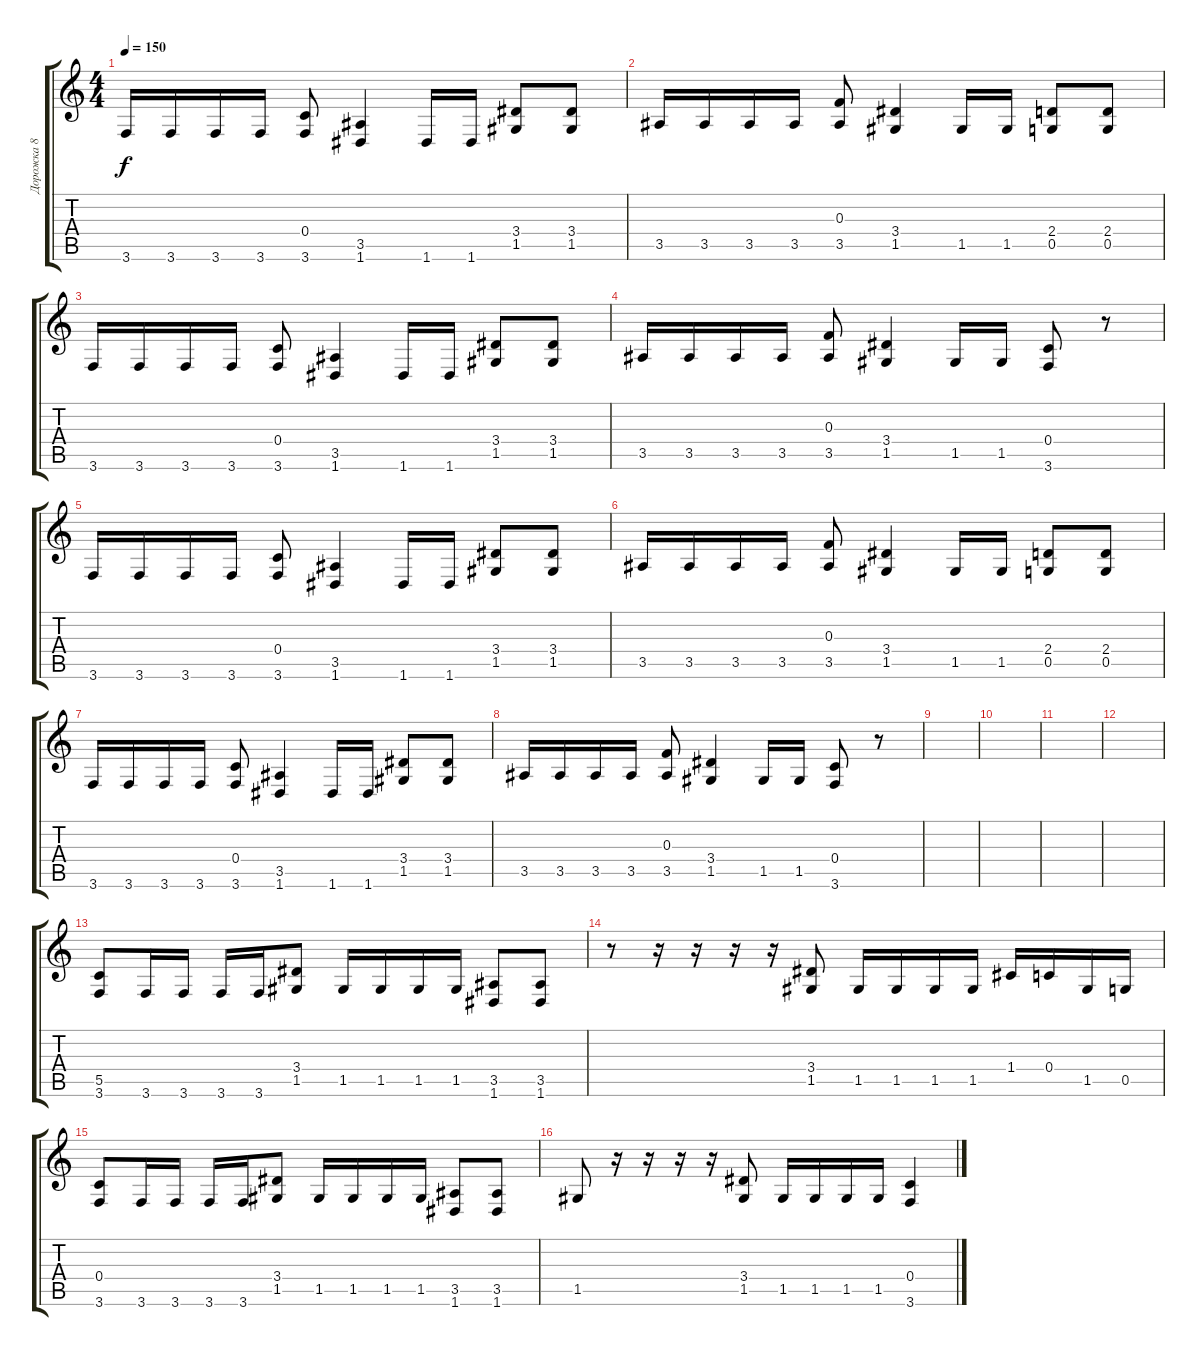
\track ("Дорожка 8" "Дорожка 8") {instrument distortionguitar}
\staff {score tabs}
\tuning (D4 A3 F3 C3 G2 D2) {hide}
\ts (4 4)
\tempo 150
\clef g2
\ks c
3.6.16{dy f} 3.6.16 3.6.16 3.6.16 (0.4 3.6).8 (3.5 1.6).4 1.6.16 1.6.16 (3.4 1.5).8 (3.4 1.5).8 |
3.5.16 3.5.16 3.5.16 3.5.16 (0.3 3.5).8 (3.4 1.5).4 1.5.16 1.5.16 (2.4 0.5).8 (2.4 0.5).8 |
3.6.16 3.6.16 3.6.16 3.6.16 (0.4 3.6).8 (3.5 1.6).4 1.6.16 1.6.16 (3.4 1.5).8 (3.4 1.5).8 |
3.5.16 3.5.16 3.5.16 3.5.16 (0.3 3.5).8 (3.4 1.5).4 1.5.16 1.5.16 (0.4 3.6).8 r.8 |
3.6.16 3.6.16 3.6.16 3.6.16 (0.4 3.6).8 (3.5 1.6).4 1.6.16 1.6.16 (3.4 1.5).8 (3.4 1.5).8 |
3.5.16 3.5.16 3.5.16 3.5.16 (0.3 3.5).8 (3.4 1.5).4 1.5.16 1.5.16 (2.4 0.5).8 (2.4 0.5).8 |
3.6.16 3.6.16 3.6.16 3.6.16 (0.4 3.6).8 (3.5 1.6).4 1.6.16 1.6.16 (3.4 1.5).8 (3.4 1.5).8 |
3.5.16 3.5.16 3.5.16 3.5.16 (0.3 3.5).8 (3.4 1.5).4 1.5.16 1.5.16 (0.4 3.6).8 r.8 |
|
|
|
|
(5.5 3.6).8 3.6.16 3.6.16 3.6.16 3.6.16 (3.4 1.5).8 1.5.16 1.5.16 1.5.16 1.5.16 (3.5 1.6).8 (3.5 1.6).8 |
r.8 r.16 r.16 r.16 r.16 (3.4 1.5).8 1.5.16 1.5.16 1.5.16 1.5.16 1.4.16 0.4.16 1.5.16 0.5.16 |
(0.4 3.6).8 3.6.16 3.6.16 3.6.16 3.6.16 (3.4 1.5).8 1.5.16 1.5.16 1.5.16 1.5.16 (3.5 1.6).8 (3.5 1.6).8 |
1.5.8 r.16 r.16 r.16 r.16 (3.4 1.5).8 1.5.16 1.5.16 1.5.16 1.5.16 (0.4 3.6).4
